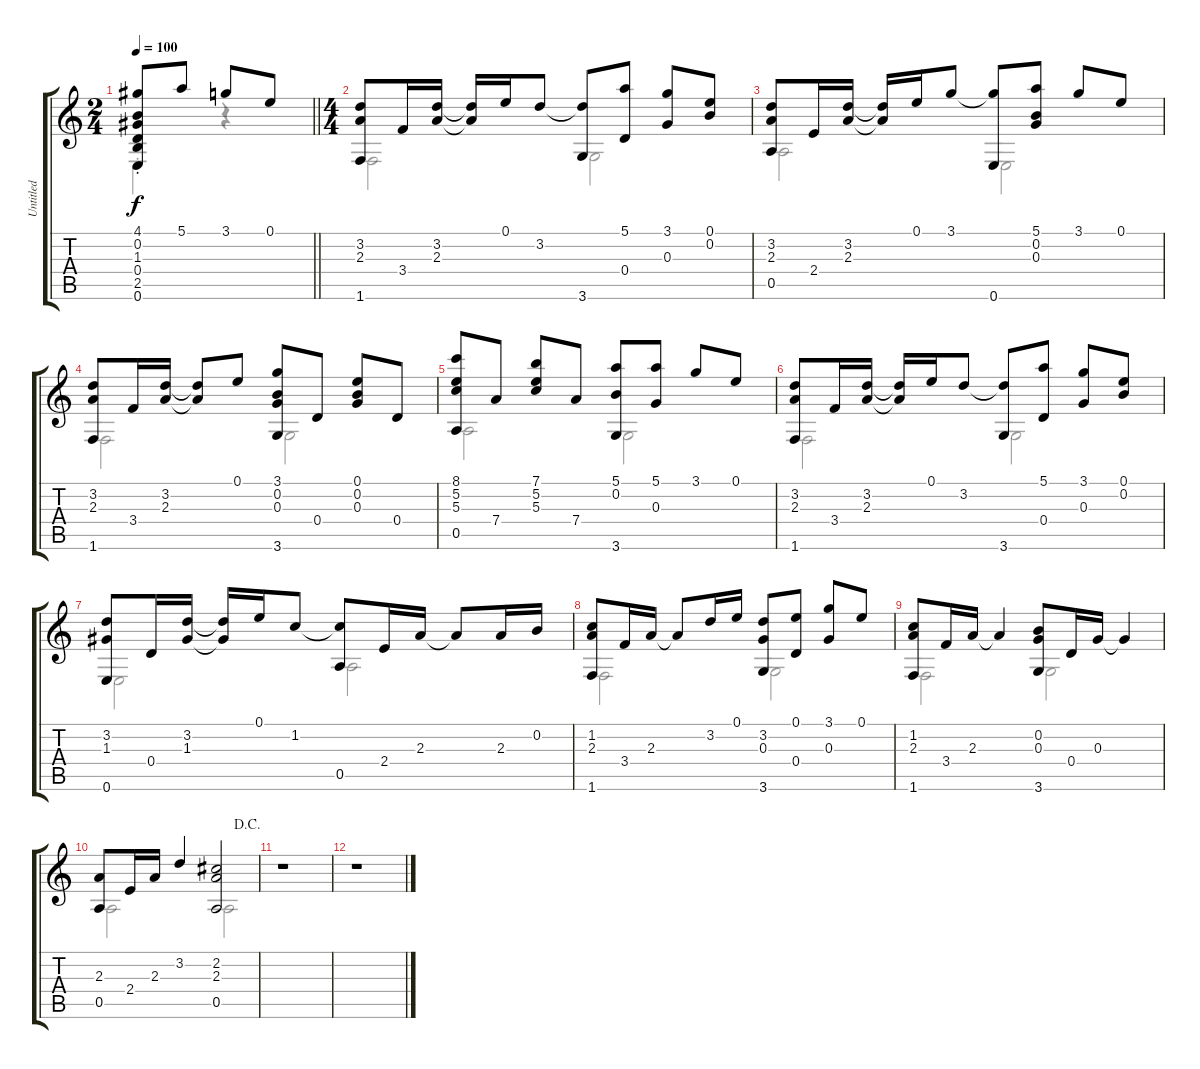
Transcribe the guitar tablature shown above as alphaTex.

\track ("Untitled" "Untitled") {instrument acousticguitarsteel}
\staff {score tabs}
\tuning (E4 B3 G3 D3 A2 E2) {hide}
\voice
\ts (2 4)
\tempo 100
\clef g2
\barLineRight lightlight
\ks c
(4.1{st} 0.2{st} 1.3{st} 0.4{st} 2.5{st} 0.6).8{dy f} 5.1.8 3.1.8 0.1.8 |
\ts (4 4)
\section ("" " ")
(3.2 2.3 1.6).8 3.4.16 (3.2 2.3).16 (3.2{t} 2.3{t}).16 0.1.16 3.2.8 (3.2{t} 3.6).8 (5.1 0.4).8 (3.1 0.3).8 (0.1 0.2).8 |
(3.2 2.3 0.5).8 2.4.16 (3.2 2.3).16 (3.2{t} 2.3{t}).16 0.1.16 3.1.8 (3.1{t} 0.6).8 (5.1 0.2 0.3).8 3.1.8 0.1.8 |
(3.2 2.3 1.6).8 3.4.16 (3.2 2.3).16 (3.2{t} 2.3{t}).8 0.1.8 (3.1 0.2 0.3 3.6).8 0.4.8 (0.1 0.2 0.3).8 0.4.8 |
(8.1 5.2 5.3 0.5).8 7.4.8 (7.1 5.2 5.3).8 7.4.8 (5.1 0.2 3.6).8 (5.1 0.3).8 3.1.8 0.1.8 |
(3.2 2.3 1.6).8 3.4.16 (3.2 2.3).16 (3.2{t} 2.3{t}).16 0.1.16 3.2.8 (3.2{t} 3.6).8 (5.1 0.4).8 (3.1 0.3).8 (0.1 0.2).8 |
(3.2 1.3 0.6).8 0.4.16 (3.2 1.3).16 (3.2{t} 1.3{t}).16 0.1.16 1.2.8 (1.2{t} 0.5).8 2.4.16 2.3.16 2.3{t}.8 2.3.16 0.2.16 |
(1.2 2.3 1.6).8 3.4.16 2.3.16 2.3{t}.8 3.2.16 0.1.16 (3.2 0.3 3.6).8 (0.1 0.4).8 (3.1 0.3).8 0.1.8 |
(1.2 2.3 1.6).8 3.4.16 2.3.16 2.3{t}.4 (0.2 0.3 3.6).8 0.4.16 0.3.16 0.3{t}.4 |
\jump dacapo
(2.3 0.5).8 2.4.16 2.3.16 3.2.4 (2.2 2.3 0.5).2 |
r.1 |
r.1
\voice
\clef g2
\ottava regular
\simile none
\barLineRight lightlight
\ks c
0.6{st}.4{dy f} r.4 |
1.6.2 3.6.2 |
0.5.2 0.6.2 |
1.6.2 3.6.2 |
0.5.2 3.6.2 |
1.6.2 3.6.2 |
0.6.2 0.5.2 |
1.6.2 3.6.2 |
1.6.2 3.6.2 |
0.5.2 0.5.2 |
|
